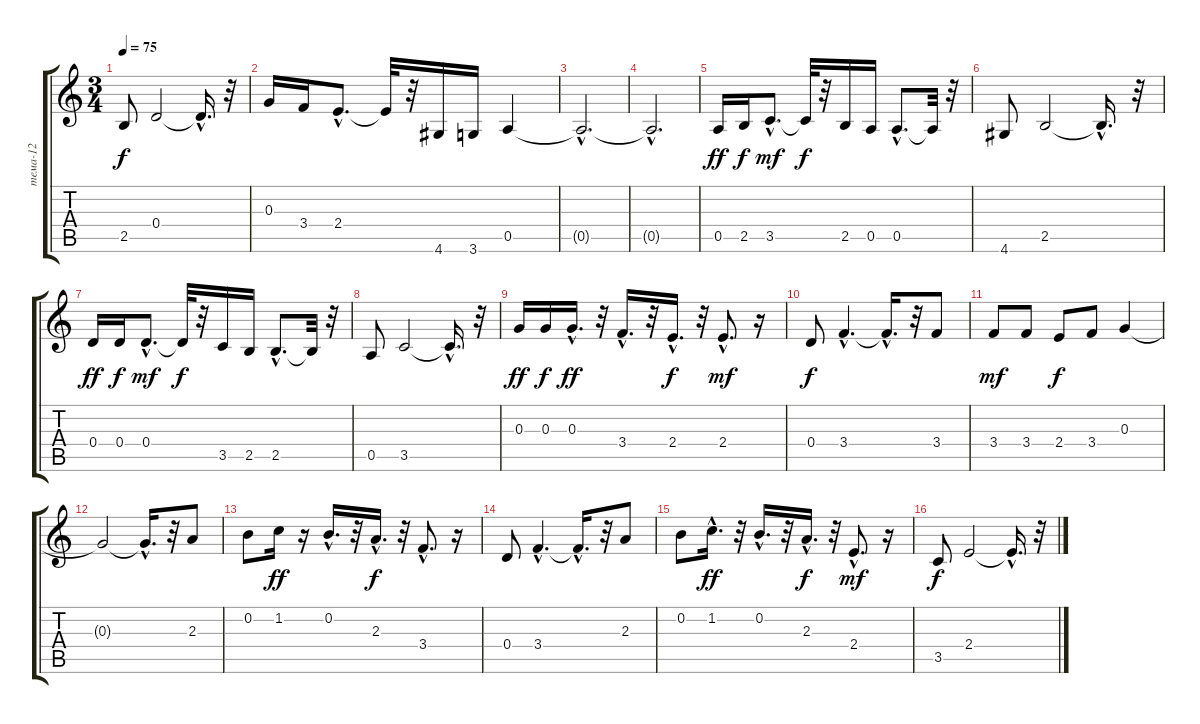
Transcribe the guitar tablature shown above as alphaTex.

\track ("тема-12" "тема-12") {instrument slapbass1}
\staff {score tabs}
\tuning (E4 B3 G3 D3 A2 E2) {hide}
\ts (3 4)
\tempo 75
\clef g2
\ks c
2.5.8{dy f} 0.4.2 0.4{hac t}.16{d} r.32 |
0.3.16 3.4.16 2.4{hac}.8{d} 2.4{t}.32 r.32 4.6.16 3.6.16 0.5.4 |
0.5{hac t}.2{d} |
0.5{hac t}.2{d} |
0.5.16{dy ff} 2.5.16{dy f} 3.5{hac}.8{d dy mf} 3.5{t}.32{dy f} r.32 2.5.16 0.5.16 0.5{hac}.8{d} 0.5{t}.32 r.32 |
4.6.8 2.5.2 2.5{hac t}.16{d} r.32 |
0.4.16{dy ff} 0.4.16{dy f} 0.4{hac}.8{d dy mf} 0.4{t}.32{dy f} r.32 3.5.16 2.5.16 2.5{hac}.8{d} 2.5{t}.32 r.32 |
0.5.8 3.5.2 3.5{hac t}.16{d} r.32 |
0.3.16{dy ff} 0.3.16{dy f} 0.3{hac}.16{d dy ff} r.32 3.4{hac}.16{d} r.32 2.4{hac}.16{d dy f} r.32 2.4{hac}.8{d dy mf} r.16 |
0.4.8{dy f} 3.4{hac}.4{d} 3.4{hac t}.16{d} r.32 3.4.8 |
3.4.8{dy mf} 3.4.8 2.4.8{dy f} 3.4.8 0.3.4 |
0.3{t}.2 0.3{hac t}.16{d} r.32 2.3.8 |
0.2.8 1.2.16{dy ff} r.16 0.2{hac}.16{d} r.32 2.3{hac}.16{d dy f} r.32 3.4{hac}.8{d} r.16 |
0.4.8 3.4{hac}.4{d} 3.4{hac t}.16{d} r.32 2.3.8 |
0.2.8 1.2{hac}.16{d dy ff} r.32 0.2{hac}.16{d} r.32 2.3{hac}.16{d dy f} r.32 2.4{hac}.8{d dy mf} r.16 |
3.5.8{dy f} 2.4.2 2.4{hac t}.16{d} r.32
